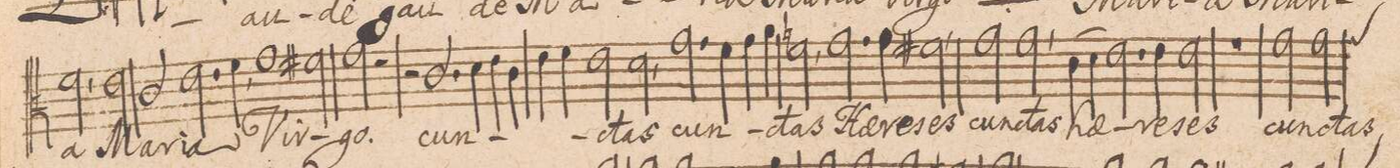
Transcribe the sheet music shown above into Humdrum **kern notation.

**kern	**text
*I"ALTVS.	*
*clefC3	*
*k[]	*
*met(c|)	*
*M2/1	*
2f,<\	-a
2e\	Ma-
=11-	=11-
2c/	-ri-
2.e\	-a
4f,<\	.
1g\	Vir-
=12-	=12-
2f#X\	.
2g\	-go.
2r	.
=13-	=13-
2r	.
2.c/	cun-
4d\	.
4e\	.
4c\	.
=14-	=14-
4e\	.
4fny\	.
2e\	.
2d,<\	-ctas
2.g\	cun-
=15-	=15-
4f\	.
4g\	.
4a\	.
2fn,<\	-ctas
2.g\	Hae-
=16-	=16-
4g\	-re-
2f#X,<\	-ses
2g\	cun-
2g,<\	-ctas
=17-	=17-
(4c\	hae-
4d\	.
2.e\)	.
4e\	-re-
2e\	-ses
=18-	=18-
1r	.
2g\	cun-
*custos:g	*
2g\	-ctas
=19-	=19-
*-	*-
